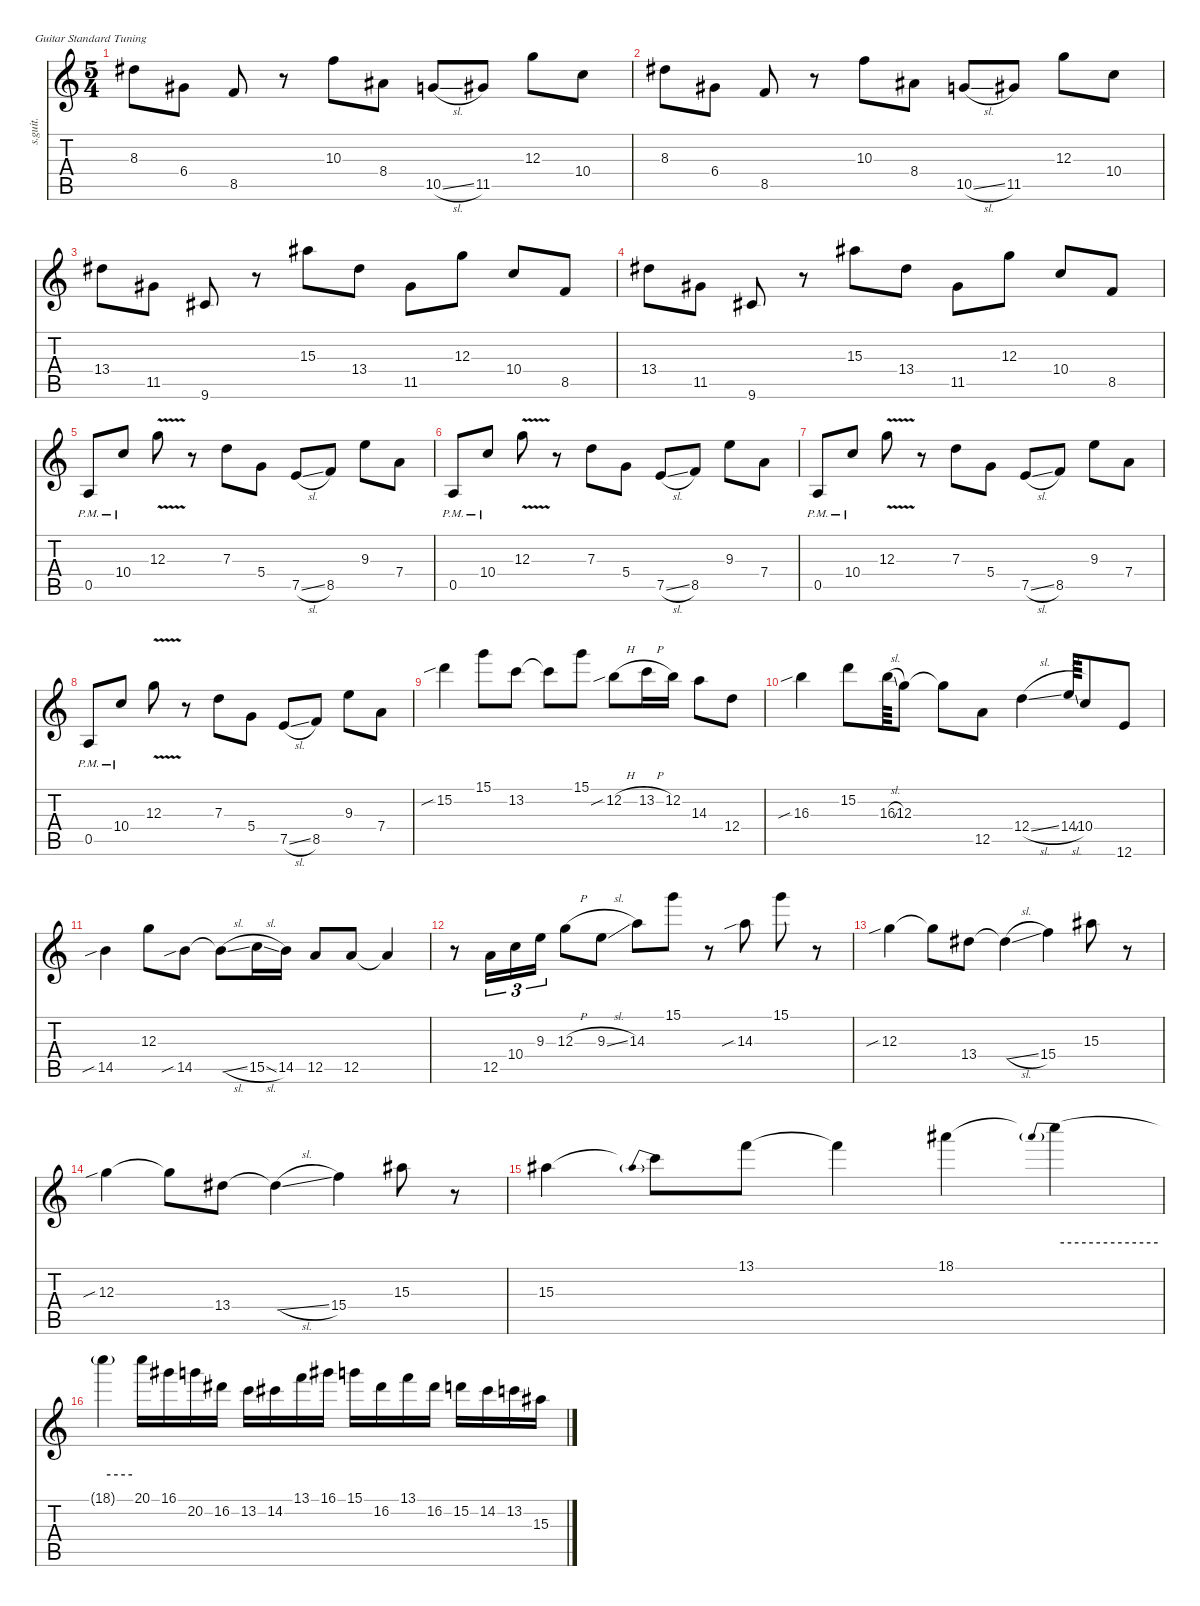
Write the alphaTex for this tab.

\defaultSystemsLayout 4
\hideDynamics
\bracketExtendMode nobrackets
\track ("Guthrie Govan" "s.guit.") {instrument distortionguitar}
\staff {score tabs}
\tuning (E4 B3 G3 D3 A2 E2)
\ts (5 4)
\tempo (152 hide)
\clef g2
\ks c
8.3{acc #}.8{dy f} 6.4{acc #}.8 8.5.8 r.8 10.3.8 8.4{acc #}.8 10.5{sl}.8 11.5{acc #}.8 12.3.8 10.4.8 |
8.3{acc #}.8 6.4{acc #}.8 8.5.8 r.8 10.3.8 8.4{acc #}.8 10.5{sl}.8 11.5{acc #}.8 12.3.8 10.4.8 |
13.4{acc #}.8 11.5{acc #}.8 9.6{acc #}.8 r.8 15.3{acc #}.8 13.4{acc #}.8 11.5{acc #}.8 12.3.8 10.4.8 8.5.8 |
13.4{acc #}.8 11.5{acc #}.8 9.6{acc #}.8 r.8 15.3{acc #}.8 13.4{acc #}.8 11.5{acc #}.8 12.3.8 10.4.8 8.5.8 |
0.5{pm}.8 10.4{pm}.8 12.3{v}.8 r.8 7.3.8 5.4.8 7.5{sl}.8 8.5.8 9.3.8 7.4.8 |
0.5{pm}.8 10.4{pm}.8 12.3{v}.8 r.8 7.3.8 5.4.8 7.5{sl}.8 8.5.8 9.3.8 7.4.8 |
0.5{pm}.8 10.4{pm}.8 12.3{v}.8 r.8 7.3.8 5.4.8 7.5{sl}.8 8.5.8 9.3.8 7.4.8 |
0.5{pm}.8 10.4{pm}.8 12.3{v}.8 r.8 7.3.8 5.4.8 7.5{sl}.8 8.5.8 9.3.8 7.4.8 |
15.2{sib}.4 15.1.8 13.2.8 13.2{t}.8 15.1.8 12.2{sib h}.8 13.2{h}.16 12.2.16 14.3.8 12.4.8 |
16.3{sib}.4 15.2.8 16.3{sl}.64{dy mf} 12.3.8{dy f} 12.3{t}.8 12.5.8 12.4{sl}.4 14.4{sl}.64{dy mf} 10.4.8{dy f} 12.6.8 |
14.5{sib}.4 12.3.8 14.5{sib}.8 14.5{sl t}.8 15.5{sl}.16 14.5.16 12.5.8 12.5.8 12.5{t}.4 |
r.8 12.5.16{tu (3 2)} 10.4.16{tu (3 2)} 9.3.16{tu (3 2)} 12.3{h}.8 9.3{sl}.8 14.3.8 15.1.8 r.8 14.3{sib}.8 15.1.8 r.8 |
12.3{sib}.4 12.3{t}.8 13.4{acc #}.8 13.4{sl t acc #}.4 15.4.4 15.3{acc #}.8 r.8 |
12.3{sib}.4 12.3{t}.8 13.4{acc #}.8 13.4{sl t acc #}.4 15.4.4 15.3{acc #}.8 r.8 |
15.3{acc #}.4 15.3{be (prebend 0 4 60 4) t}.8 13.1.8 13.1{t}.4 18.1{acc #}.4 18.1{be (prebend 0 4 60 4) t}.4 |
18.1{be (hold 0 4 60 4) t}.4 20.1.16 16.1{acc #}.16 20.2.16 16.2{acc #}.16 13.2.16 14.2{acc #}.16 13.1.16 16.1{acc #}.16 15.1.16 16.2{acc #}.16 13.1.16 16.2{acc #}.16 15.2.16 14.2{acc #}.16 13.2.16 15.3{acc #}.16
